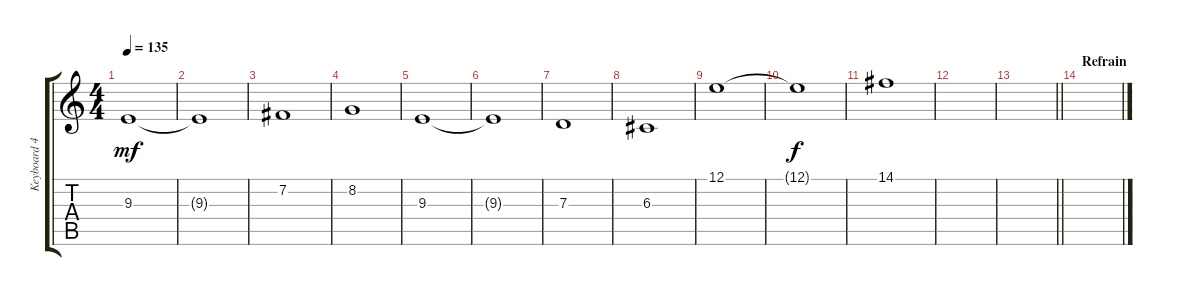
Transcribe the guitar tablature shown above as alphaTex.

\track ("Keyboard 4" "Keyboard 4") {instrument synthstrings2}
\staff {score tabs}
\tuning (E4 B3 G3 D3 A2 E2) {hide}
\ts (4 4)
\tempo 135
\clef g2
\ks c
9.3.1{dy mf} |
9.3{t}.1 |
7.2.1 |
8.2.1 |
9.3.1 |
9.3{t}.1 |
7.3.1 |
6.3.1 |
12.1.1 |
12.1{t}.1{dy f} |
14.1.1 |
|
\barLineRight lightlight
|
\section ("" "Refrain")
